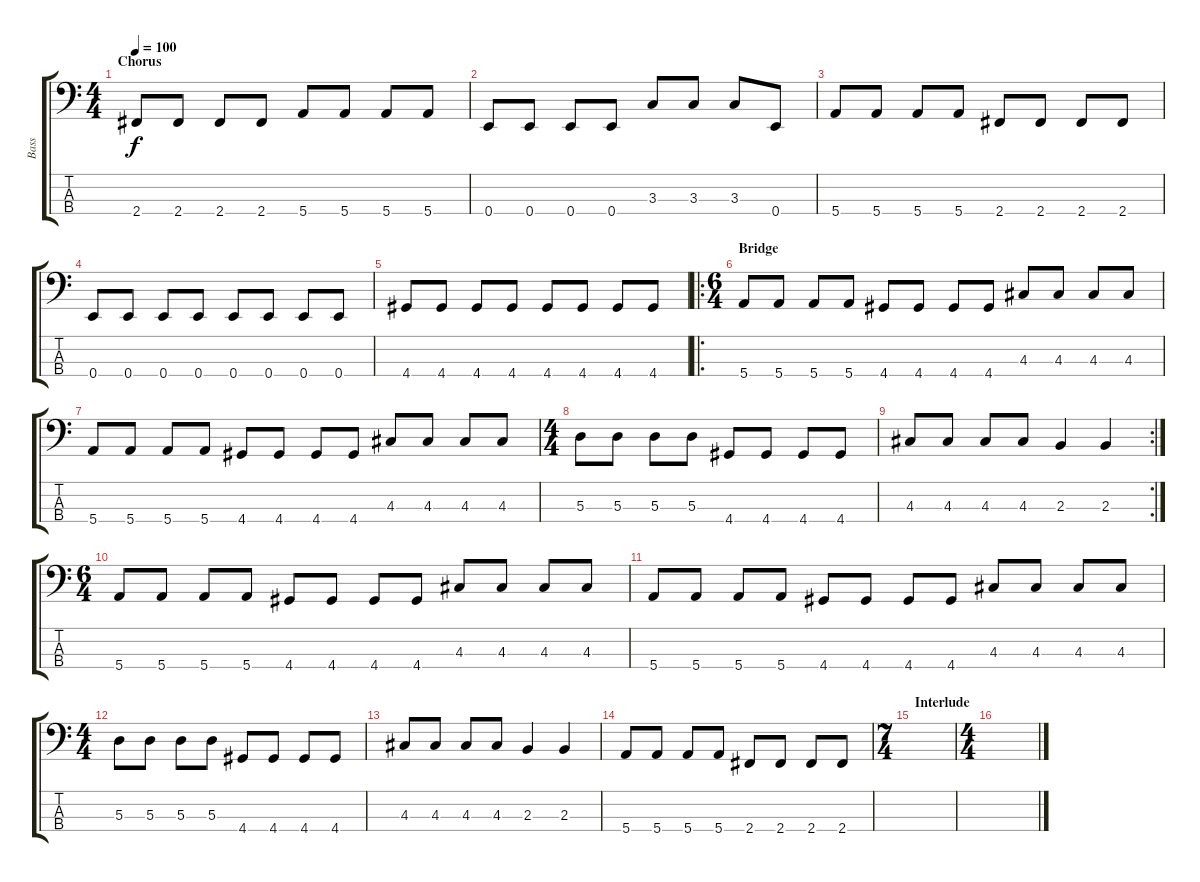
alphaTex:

\track ("Bass" "Bass") {instrument electricbassfinger}
\staff {score tabs}
\tuning (G2 D2 A1 E1) {hide}
\ts (4 4)
\section ("" "Chorus")
\tempo 100
\clef f4
\ks c
2.4.8{dy f} 2.4.8 2.4.8 2.4.8 5.4.8 5.4.8 5.4.8 5.4.8 |
0.4.8 0.4.8 0.4.8 0.4.8 3.3.8 3.3.8 3.3.8 0.4.8 |
5.4.8 5.4.8 5.4.8 5.4.8 2.4.8 2.4.8 2.4.8 2.4.8 |
0.4.8 0.4.8 0.4.8 0.4.8 0.4.8 0.4.8 0.4.8 0.4.8 |
4.4.8 4.4.8 4.4.8 4.4.8 4.4.8 4.4.8 4.4.8 4.4.8 |
\ro
\ts (6 4)
\section ("" "Bridge")
5.4.8 5.4.8 5.4.8 5.4.8 4.4.8 4.4.8 4.4.8 4.4.8 4.3.8 4.3.8 4.3.8 4.3.8 |
5.4.8 5.4.8 5.4.8 5.4.8 4.4.8 4.4.8 4.4.8 4.4.8 4.3.8 4.3.8 4.3.8 4.3.8 |
\ts (4 4)
5.3.8 5.3.8 5.3.8 5.3.8 4.4.8 4.4.8 4.4.8 4.4.8 |
\rc 2
4.3.8 4.3.8 4.3.8 4.3.8 2.3.4 2.3.4 |
\ts (6 4)
5.4.8 5.4.8 5.4.8 5.4.8 4.4.8 4.4.8 4.4.8 4.4.8 4.3.8 4.3.8 4.3.8 4.3.8 |
5.4.8 5.4.8 5.4.8 5.4.8 4.4.8 4.4.8 4.4.8 4.4.8 4.3.8 4.3.8 4.3.8 4.3.8 |
\ts (4 4)
5.3.8 5.3.8 5.3.8 5.3.8 4.4.8 4.4.8 4.4.8 4.4.8 |
4.3.8 4.3.8 4.3.8 4.3.8 2.3.4 2.3.4 |
5.4.8 5.4.8 5.4.8 5.4.8 2.4.8 2.4.8 2.4.8 2.4.8 |
\ts (7 4)
\section ("" "Interlude")
|
\ts (4 4)
